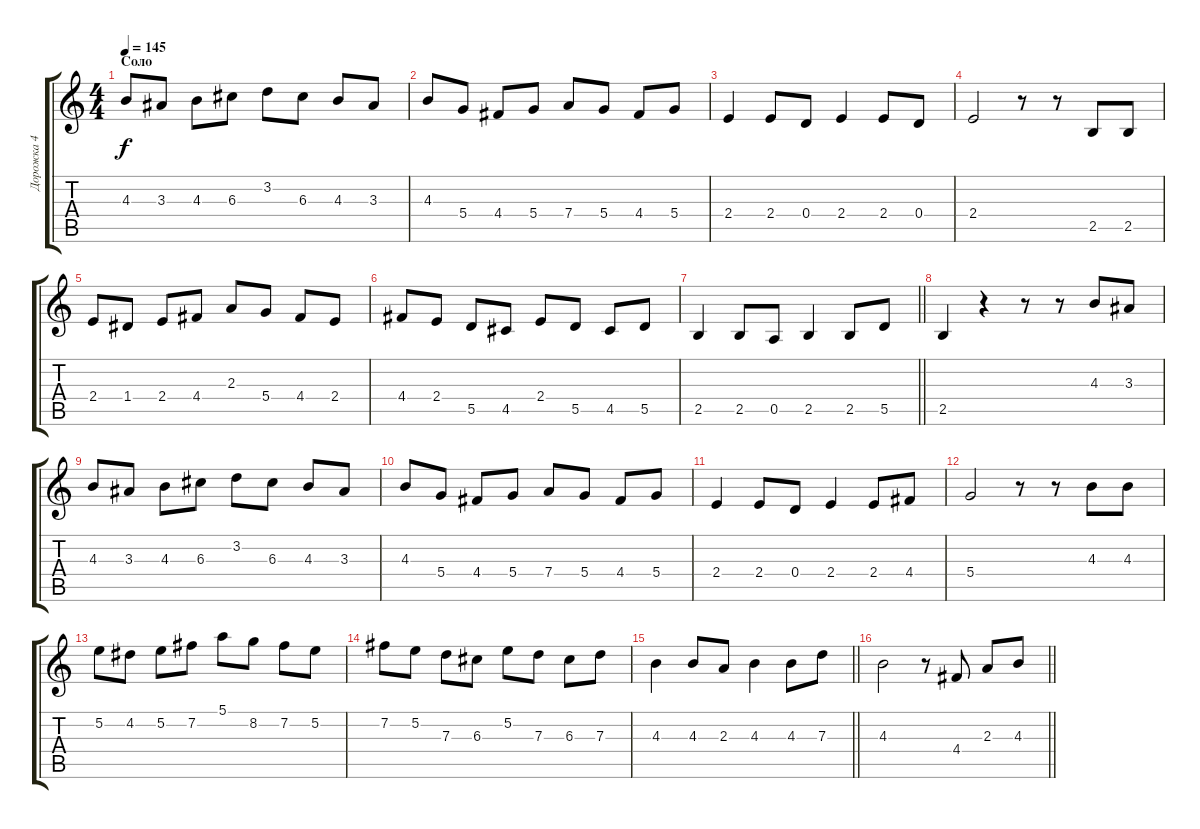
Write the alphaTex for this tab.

\track ("Дорожка 4" "Дорожка 4") {instrument distortionguitar}
\staff {score tabs}
\tuning (E4 B3 G3 D3 A2 E2) {hide}
\ts (4 4)
\section ("" "Соло")
\tempo 145
\clef g2
\ks c
4.3.8{dy f} 3.3.8 4.3.8 6.3.8 3.2.8 6.3.8 4.3.8 3.3.8 |
4.3.8 5.4.8 4.4.8 5.4.8 7.4.8 5.4.8 4.4.8 5.4.8 |
2.4.4 2.4.8 0.4.8 2.4.4 2.4.8 0.4.8 |
2.4.2 r.8 r.8 2.5.8 2.5.8 |
2.4.8 1.4.8 2.4.8 4.4.8 2.3.8 5.4.8 4.4.8 2.4.8 |
4.4.8 2.4.8 5.5.8 4.5.8 2.4.8 5.5.8 4.5.8 5.5.8 |
\barLineRight lightlight
2.5.4 2.5.8 0.5.8 2.5.4 2.5.8 5.5.8 |
2.5.4 r.4 r.8 r.8 4.3.8 3.3.8 |
4.3.8 3.3.8 4.3.8 6.3.8 3.2.8 6.3.8 4.3.8 3.3.8 |
4.3.8 5.4.8 4.4.8 5.4.8 7.4.8 5.4.8 4.4.8 5.4.8 |
2.4.4 2.4.8 0.4.8 2.4.4 2.4.8 4.4.8 |
5.4.2 r.8 r.8 4.3.8 4.3.8 |
5.2.8 4.2.8 5.2.8 7.2.8 5.1.8 8.2.8 7.2.8 5.2.8 |
7.2.8 5.2.8 7.3.8 6.3.8 5.2.8 7.3.8 6.3.8 7.3.8 |
\barLineRight lightlight
4.3.4 4.3.8 2.3.8 4.3.4 4.3.8 7.3.8 |
\barLineRight lightlight
4.3.2 r.8 4.4.8 2.3.8 4.3.8
